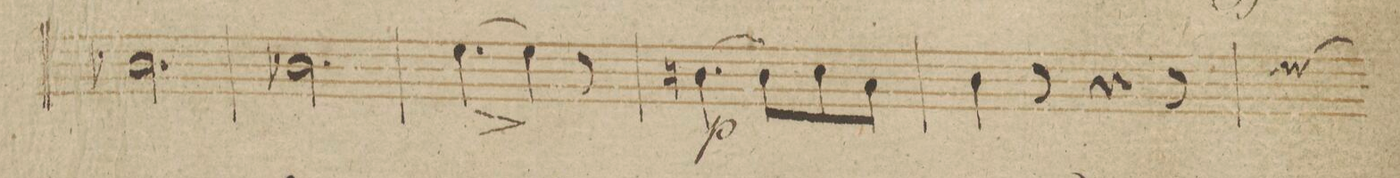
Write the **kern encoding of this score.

**kern	**dynam
*I"Clarinetto 2do in B.	*
*clefG2	*
*k[b-]	*
*M6/8	*
2.a-X\	.
=90	=90
2.a-X\	.
=91	=91
[4.dd^\	.
4dd\]	.
8r	.
=92	=92
[4.a\	p
8a\L]	.
8b-\	.
8g\J	.
=93	=93
4a\	.
8r	.
4r	.
8r	.
=94	=94
*-	*-
